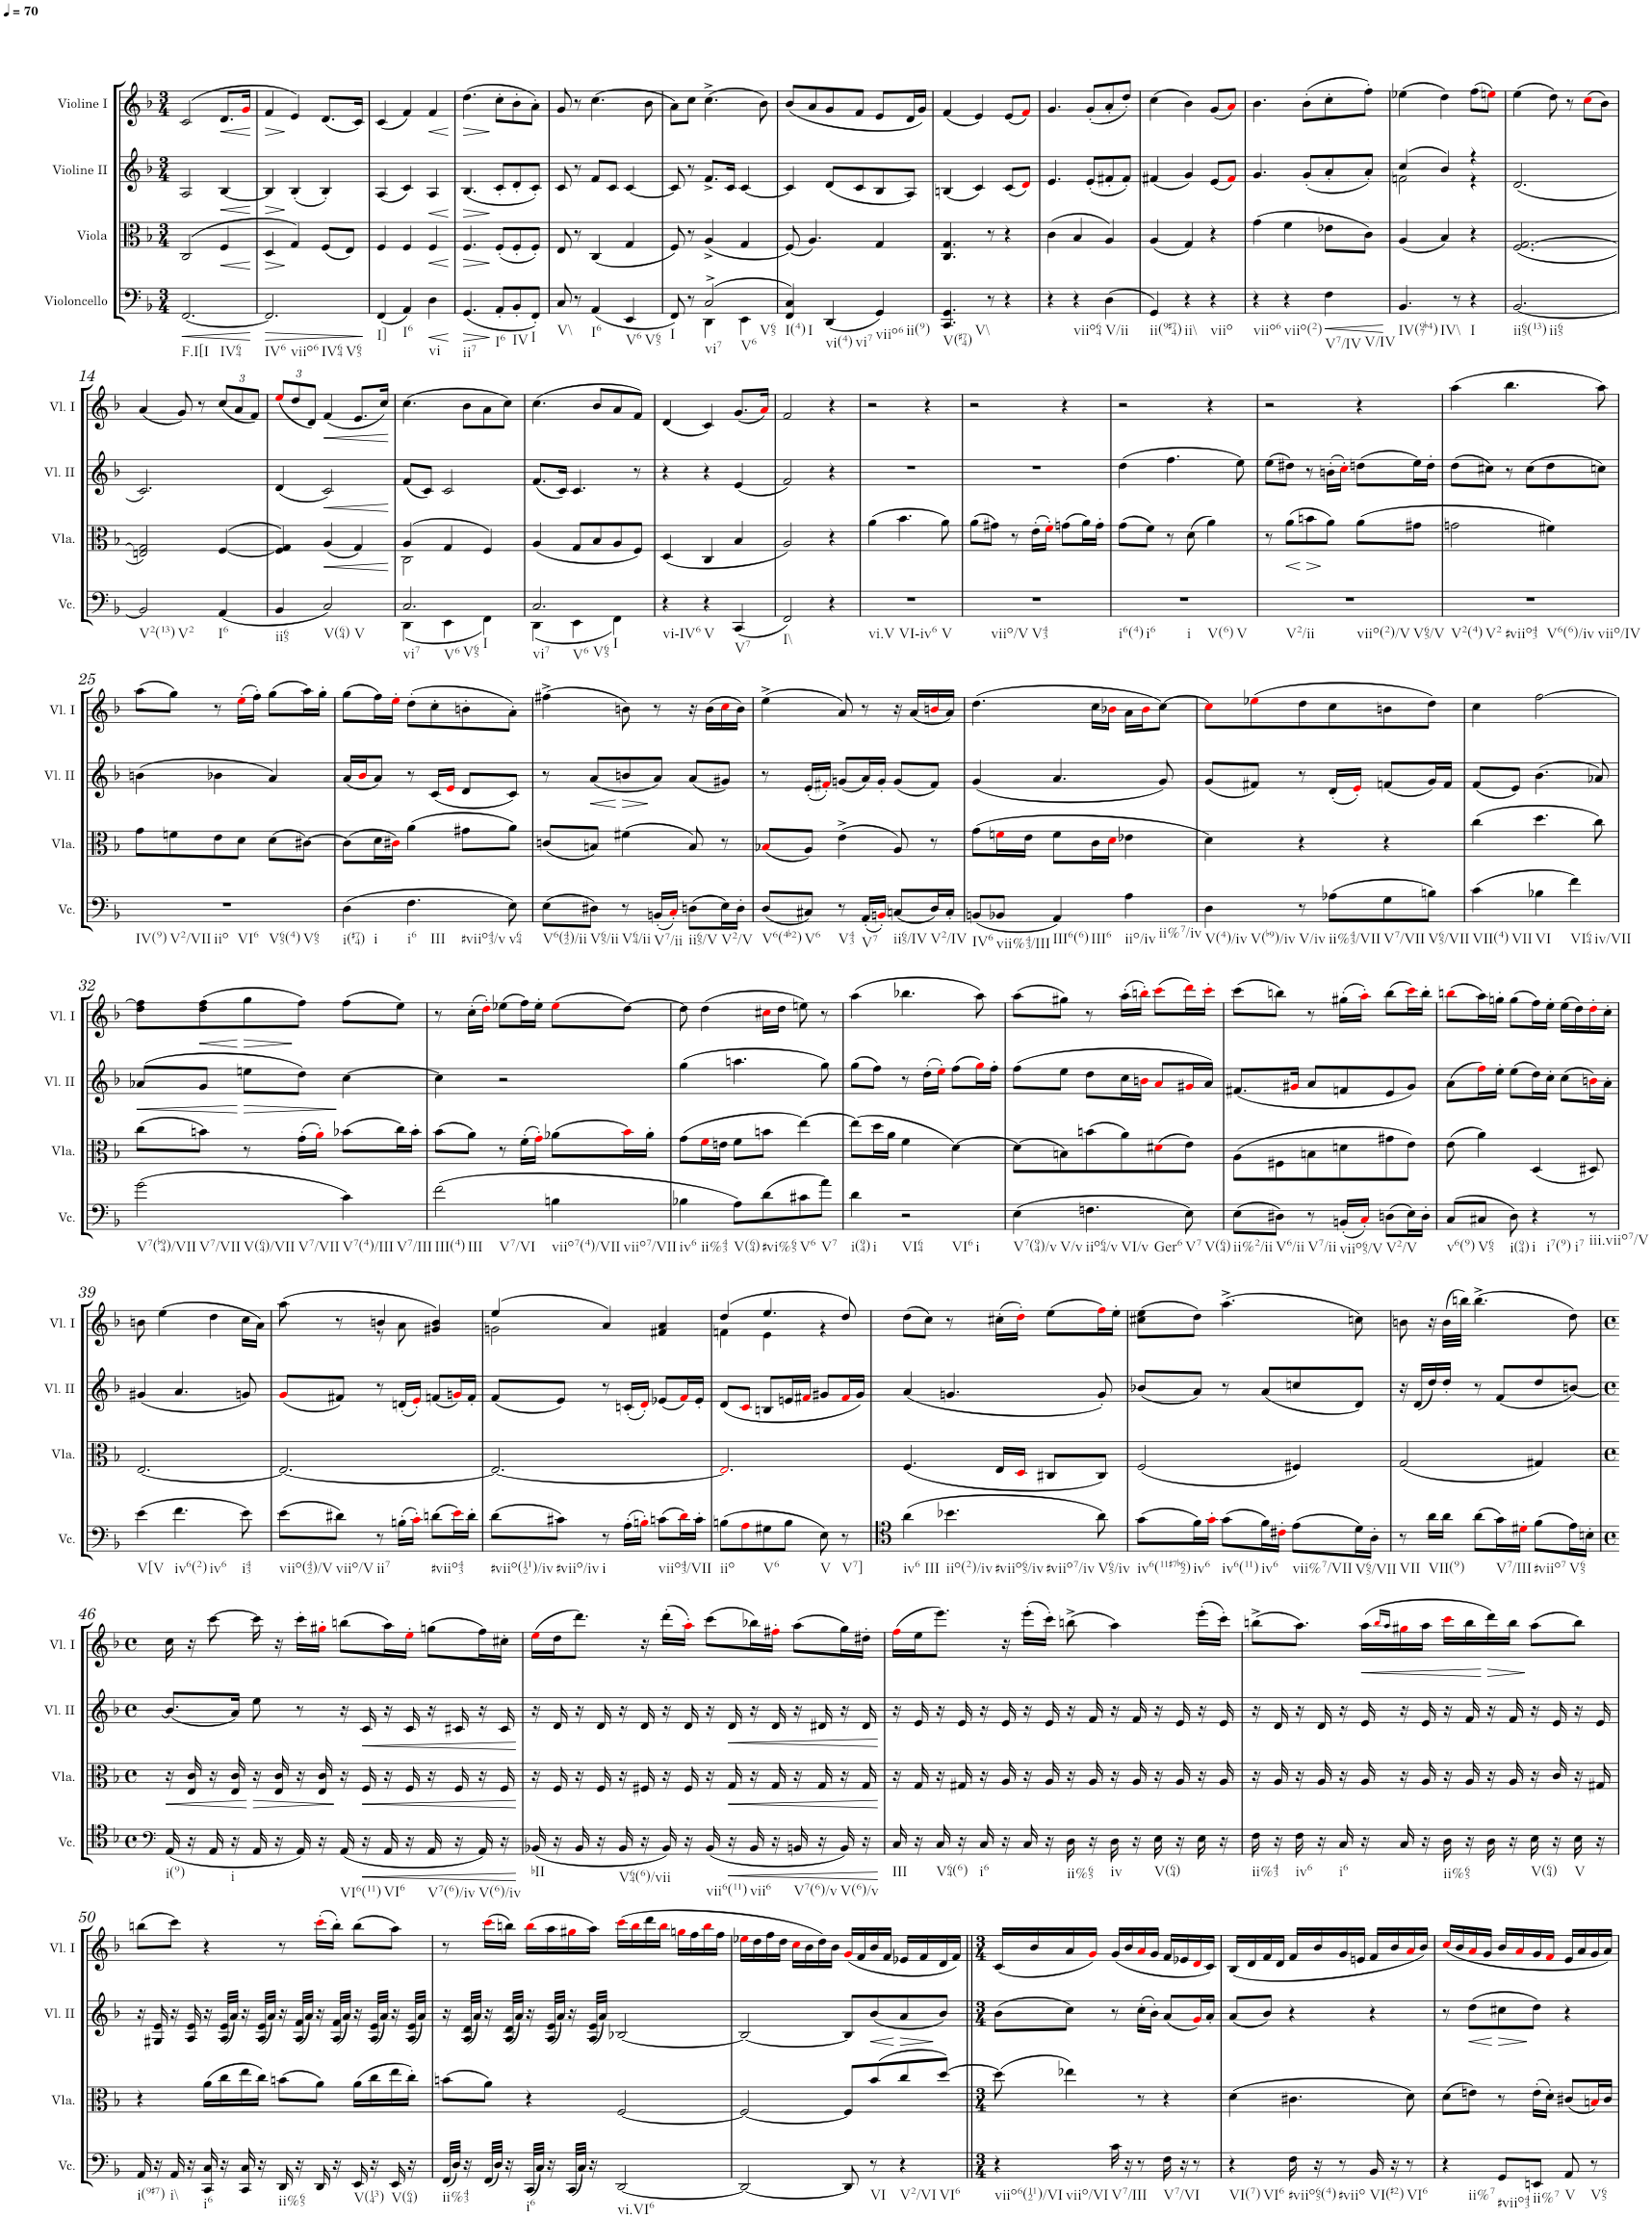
**kern	**dynam	**kern	**dynam	**kern	**dynam	**kern	**dynam
*part4	*part4	*part3	*part3	*part2	*part2	*part1	*part1
*staff4	*staff4	*staff3	*staff3	*staff2	*staff2	*staff1	*staff1
*I"Violoncello	*	*I"Viola	*	*I"Violine II	*	*I"Violine I	*
*I'Vc.	*	*I'Vla.	*	*I'Vl. II	*	*I'Vl. I	*
*clefF4	*	*clefC3	*	*clefG2	*	*clefG2	*
*k[b-]	*	*k[b-]	*	*k[b-]	*	*k[b-]	*
*F:	*	*F:	*	*F:	*	*F:	*
*M3/4	*	*M3/4	*	*M3/4	*	*M3/4	*
*MM70	*	*MM70	*	*MM70	*	*MM70	*
=1	=1	=1	=1	=1	=1	=1	=1
!LO:TX:b:t=F.I[I	!	!	!	!	!	!	!
!LO:TX:b:t=IV64	!	!	!	!	!	!	!
!	!LO:HP:b	!	!	!	!	!	!
[2.FF/	<	(>2C/	.	2A/	.	(>2c/	.
!	!	!	!LO:HP:b	!	!LO:HP:b	!	!LO:HP:b
.	.	4F/	<	[4B-/	<	8.d/L	<
.	.	.	.	.	.	16gi/Jk	.
.	[	.	[	.	[	.	[
=2	=2	=2	=2	=2	=2	=2	=2
!LO:TX:b:t=IV6	!	!	!	!	!	!	!
!LO:TX:b:t=viio6	!	!	!	!	!	!	!
!LO:TX:b:t=IV64	!	!	!	!	!	!	!
!LO:TX:b:t=V65	!	!	!	!	!	!	!
!	!LO:HP:b	!	!LO:HP:b	!	!LO:HP:b	!	!LO:HP:b
2.FF/]	>	4D/	>	4B-/]	>	4f/	>
.	.	4G/)	]	(<4B-'/	]	4e/)	]
.	.	(<8F/L	.	4B-'/)	.	(<8.d/L	.
.	.	8E/J)	.	.	.	.	.
.	.	.	.	.	.	16c/Jk)	.
.	]	.	.	.	.	.	.
=3	=3	=3	=3	=3	=3	=3	=3
!LO:TX:b:t=I]	!	!	!	!	!	!	!
(<4FF/	.	4F/	.	(<4A/	.	(<4c/	.
!LO:TX:b:t=I6	!	!	!	!	!	!	!
4AA/)	.	4F/	.	4c/)	.	4f/)	.
!LO:TX:b:t=vi	!	!	!	!	!	!	!
!	!LO:HP:b	!	!LO:HP:b	!	!LO:HP:b	!	!LO:HP:b
4D\	<	4F/	<	4A/	<	4f/	<
.	[	.	[	.	[	.	[
=4	=4	=4	=4	=4	=4	=4	=4
!LO:TX:b:t=ii7	!	!	!	!	!	!	!
!	!LO:HP:b	!	!LO:HP:b	!	!LO:HP:b	!	!LO:HP:b
(<4.GG/	>	4.F/	>	(<4.B-/	>	(>4.dd\	>
!LO:TX:b:t=I6	!	!	!	!	!	!	!
8AA'/L	]	(<8F'/L	]	8c'/L	]	8cc'\L	]
!LO:TX:b:t=IV	!	!	!	!	!	!	!
8BB-'/	.	8F'/	.	8d'/	.	8b-'\	.
!LO:TX:b:t=I	!	!	!	!	!	!	!
8FF'/J)	.	8F'/J)	.	8c'/J)	.	8a'\J)	.
=5	=5	=5	=5	=5	=5	=5	=5
!LO:TX:b:t=V\\	!	!	!	!	!	!	!
8C/	.	8E/	.	8c/	.	8g/	.
8r	.	8r	.	8r	.	8r	.
!LO:TX:b:t=I6	!	!	!	!	!	!	!
(<4AA/	.	(<4C/	.	8f/L	.	(>4.cc\	.
.	.	.	.	8c/J	.	.	.
!LO:TX:b:t=V6	!	!	!	!	!	!	!
!LO:TX:b:t=V65	!	!	!	!	!	!	!
4EE/	.	4G/	.	[4c/	.	.	.
.	.	.	.	.	.	8b-\	.
=6	=6	=6	=6	=6	=6	=6	=6
*^	*	*	*	*	*	*	*
!LO:TX:b:t=I	!	!	!	!	!	!	!	!
8FF/)	4ryy	.	8F/)	.	8c/]	.	8a\L)	.
8r	.	.	8r	.	8r	.	8cc\J	.
!LO:TX:b:t=vi7	!	!	!	!	!	!	!	!
!LO:TX:b:t=V6	!	!	!	!	!	!	!	!
!LO:TX:b:t=V65	!	!	!	!	!	!	!	!
(>2C^/	4DD\	.	(<4A^/	.	8.f^/L	.	(>4.cc^\	.
.	.	.	.	.	16c/Jk	.	.	.
.	4EE\	.	4G/	.	[4c/	.	.	.
.	.	.	.	.	.	.	8b-\)	.
*v	*v	*	*	*	*	*	*	*
=7	=7	=7	=7	=7	=7	=7	=7
!LO:TX:b:t=I(4)	!	!	!	!	!	!	!
!LO:TX:b:t=I	!	!	!	!	!	!	!
4FF/ 4C/)	.	(<8F/)	.	4c/]	.	(<8b-/L	.
.	.	4.A/)	.	.	.	8a/	.
!LO:TX:b:t=vi(4)	!	!	!	!	!	!	!
!LO:TX:b:t=vi7	!	!	!	!	!	!	!
(<4DD/	.	.	.	(<8d/L	.	8g/	.
.	.	.	.	8c/	.	8f/J	.
!LO:TX:b:t=viio6	!	!	!	!	!	!	!
!LO:TX:b:t=ii(9)	!	!	!	!	!	!	!
4GG/)	.	4G/	.	8B-/	.	8e/L	.
.	.	.	.	8A/J)	.	16d/L	.
.	.	.	.	.	.	16g/JJ)	.
=8	=8	=8	=8	=8	=8	=8	=8
!LO:TX:b:t=V(#74)	!	!	!	!	!	!	!
!LO:TX:b:t=V\\	!	!	!	!	!	!	!
4.CC/ 4.GG/	.	4.C/ 4.G/	.	(<4Bn/	.	(<4f/	.
.	.	.	.	4c/)	.	4e/)	.
8r	.	8r	.	.	.	.	.
4r	.	4r	.	(<8c/L	.	(<8e/L	.
.	.	.	.	8di/J)	.	8fi/J)	.
=9	=9	=9	=9	=9	=9	=9	=9
4r	.	(>4c\	.	4.e/	.	4.g/	.
!LO:TX:b:t=viio64	!	!	!	!	!	!	!
4r	.	4B-/	.	.	.	.	.
.	.	.	.	(<8e'/L	.	(<8g'/L	.
!LO:TX:b:t=V/ii	!	!	!	!	!	!	!
(>4D\	.	4A/)	.	8f#X'/	.	8a'/	.
.	.	.	.	8f#'/J)	.	8dd'/J)	.
=10	=10	=10	=10	=10	=10	=10	=10
!LO:TX:b:t=ii(9#74)	!	!	!	!	!	!	!
4GG/)	.	(<4A/	.	(<4f#X/	.	(>4cc\	.
!LO:TX:b:t=ii\\	!	!	!	!	!	!	!
4r	.	4G/)	.	4g/)	.	4b-\)	.
!LO:TX:b:t=viio	!	!	!	!	!	!	!
4r	.	4r	.	(<8e/L	.	(<8g/L	.
.	.	.	.	8f#i/J)	.	8ai/J)	.
=11	=11	=11	=11	=11	=11	=11	=11
!LO:TX:b:t=viio6	!	!	!	!	!	!	!
4r	.	(>4g\	.	4.g/	.	4.b-\	.
!LO:TX:b:t=viio(2)	!	!	!	!	!	!	!
4r	.	4f\	.	.	.	.	.
.	.	.	.	(<8g'/L	.	(>8b-'\L	.
!LO:TX:b:t=V7/IV	!	!	!	!	!	!	!
!LO:TX:b:t=V/IV	!	!	!	!	!	!	!
!	!LO:HP:b	!	!	!	!	!	!
4F\	<	8e-X\L	.	8a'/	.	8cc'\	.
.	.	8c\J)	.	8a'/J)	.	8ff'\J)	.
.	[	.	.	.	.	.	.
=12	=12	=12	=12	=12	=12	=12	=12
*	*	*	*	*^	*	*	*
!LO:TX:b:t=IV(97b4)	!	!	!	!	!	!	!	!
!LO:TX:b:t=IV\\	!	!	!	!	!	!	!	!
4.BB-/	.	(<4A/	.	(>4cc/	2fn\	.	(>4ee-X\	.
.	.	4B-/)	.	4b-/)	.	.	4dd\)	.
8r	.	.	.	.	.	.	.	.
!LO:TX:b:t=I	!	!	!	!	!	!	!	!
4r	.	4r	.	4r	4r	.	(>8ff\L	.
.	.	.	.	.	.	.	8eeni\J)	.
*	*	*	*	*v	*v	*	*	*
=13	=13	=13	=13	=13	=13	=13	=13
!LO:TX:b:t=ii65(13)	!	!	!	!	!	!	!
!LO:TX:b:t=ii65	!	!	!	!	!	!	!
[2.BB-/	.	(<2.F/ [2.G/	.	(<2.d/	.	(>4ee\	.
.	.	.	.	.	.	8dd\)	.
.	.	.	.	.	.	8r	.
.	.	.	.	.	.	(>8cci\L	.
.	.	.	.	.	.	8b-\J)	.
!!LO:LB:g=z
=14	=14	=14	=14	=14	=14	=14	=14
!LO:TX:b:t=V2(13)	!	!	!	!	!	!	!
!LO:TX:b:t=V2	!	!	!	!	!	!	!
2BB-/]	.	2En/ 2G/])	.	2.c/)	.	(<4a/	.
.	.	.	.	.	.	8g/)	.
.	.	.	.	.	.	8r	.
*	*	*	*	*	*	*Xbrackettup	*
!LO:TX:b:t=I6	!	!	!	!	!	!	!
(<4AA/	.	(>[4F/	.	.	.	(<12cc/L	.
.	.	.	.	.	.	12a/	.
.	.	.	.	.	.	12f/J)	.
=15	=15	=15	=15	=15	=15	=15	=15
!LO:TX:b:t=ii65	!	!	!	!	!	!	!
4BB-/	.	4F/] 4G/)	.	(<4d/	.	(<12eei/L	.
.	.	.	.	.	.	12dd/	.
.	.	.	.	.	.	12d/J)	.
!LO:TX:b:t=V(64)	!	!	!	!	!	!	!
!LO:TX:b:t=V	!	!	!	!	!	!	!
!	!	!	!LO:HP:b	!	!LO:HP:b	!	!LO:HP:b
2C/)	.	(<4A/	<	2c/)	<	(<4f/	<
.	.	4G/)	.	.	.	8.e/L	.
.	.	.	.	.	.	16cc/Jk)	.
.	.	.	[	.	[	.	[
=16	=16	=16	=16	=16	=16	=16	=16
*^	*	*^	*	*	*	*	*
!LO:TX:b:t=vi7	!	!	!	!	!	!	!	!	!
!LO:TX:b:t=V6	!	!	!	!	!	!	!	!	!
!LO:TX:b:t=V65	!	!	!	!	!	!	!	!	!
!LO:TX:b:t=I	!	!	!	!	!	!	!	!	!
2.C/	(<4DD\	.	(>4A/	2C\	.	(<8f/L	.	(>4.cc\	.
.	.	.	.	.	.	8c/J)	.	.	.
.	4EE\	.	4G/	.	.	2c/	.	.	.
.	.	.	.	.	.	.	.	8b-\L	.
.	4FF\)	.	4F/)	4ryy	.	.	.	8a\	.
.	.	.	.	.	.	.	.	8cc\J)	.
*	*	*	*v	*v	*	*	*	*	*
=17	=17	=17	=17	=17	=17	=17	=17	=17
!LO:TX:b:t=vi7	!	!	!	!	!	!	!	!
!LO:TX:b:t=V6	!	!	!	!	!	!	!	!
!LO:TX:b:t=V65	!	!	!	!	!	!	!	!
!LO:TX:b:t=I	!	!	!	!	!	!	!	!
2.C/	(<4DD\	.	(<4A/	.	(<8.f/L	.	(>4.cc\	.
.	.	.	.	.	16c/Jk)	.	.	.
.	4EE\	.	8G/L	.	4.c/	.	.	.
.	.	.	8B-/	.	.	.	8b-/L	.
.	4FF\)	.	8A/	.	.	.	8a/	.
.	.	.	8F/J)	.	8r	.	8f/J)	.
*v	*v	*	*	*	*	*	*	*
=18	=18	=18	=18	=18	=18	=18	=18
!LO:TX:b:t=vi-IV6	!	!	!	!	!	!	!
4r	.	(<4D/	.	4r	.	(<4d/	.
!LO:TX:b:t=V	!	!	!	!	!	!	!
4r	.	4C/	.	4r	.	4c/)	.
!LO:TX:b:t=V7	!	!	!	!	!	!	!
(<4CC/	.	4B-/	.	(<4e/	.	(<8.g/L	.
.	.	.	.	.	.	16ai/Jk)	.
=19	=19	=19	=19	=19	=19	=19	=19
!LO:TX:b:t=I\\	!	!	!	!	!	!	!
2FF/)	.	2A/)	.	2f/)	.	2f/	.
4r	.	4r	.	4r	.	4r	.
=20	=20	=20	=20	=20	=20	=20	=20
!LO:TX:b:t=vi.V	!	!	!	!	!	!	!
!LO:TX:b:t=VI-iv6	!	!	!	!	!	!	!
!LO:TX:b:t=V	!	!	!	!	!	!	!
2.r	.	(>4a\	.	2.r	.	2r	.
.	.	4.b-\	.	.	.	.	.
.	.	.	.	.	.	4r	.
.	.	8a\)	.	.	.	.	.
=21	=21	=21	=21	=21	=21	=21	=21
!LO:TX:b:t=viio/V	!	!	!	!	!	!	!
!LO:TX:b:t=V43	!	!	!	!	!	!	!
2.r	.	(>8a\L	.	2.r	.	2r	.
.	.	8g#X\J)	.	.	.	.	.
.	.	8r	.	.	.	.	.
.	.	(>16e'\LL	.	.	.	.	.
.	.	16f'i\JJ)	.	.	.	.	.
.	.	(>8gn\L	.	.	.	4r	.
.	.	16a\L)	.	.	.	.	.
.	.	16g'\JJ	.	.	.	.	.
=22	=22	=22	=22	=22	=22	=22	=22
!LO:TX:b:t=i6(4)	!	!	!	!	!	!	!
!LO:TX:b:t=i6	!	!	!	!	!	!	!
!LO:TX:b:t=i	!	!	!	!	!	!	!
!LO:TX:b:t=V(6)	!	!	!	!	!	!	!
!LO:TX:b:t=V	!	!	!	!	!	!	!
2.r	.	(>8g\L	.	(>4dd\	.	2r	.
.	.	8f\J)	.	.	.	.	.
.	.	8r	.	4.ff\	.	.	.
.	.	(>8d\	.	.	.	.	.
.	.	4a\)	.	.	.	4r	.
.	.	.	.	8ee\)	.	.	.
=23	=23	=23	=23	=23	=23	=23	=23
!LO:TX:b:t=V2/ii	!	!	!	!	!	!	!
!LO:TX:b:t=viio(2)/V	!	!	!	!	!	!	!
!LO:TX:b:t=V65/V	!	!	!	!	!	!	!
2.r	.	8r	.	(>8ee\L	.	2r	.
!	!	!	!LO:HP:b	!	!	!	!
.	.	(>8a\L	<	8dd#X\J)	.	.	.
!	!	!	!LO:HP:n=1:b	!	!	!	!
.	.	8bn\	[ >	8r	.	.	.
.	.	8a\J)	]	(>16bn'\LL	.	.	.
.	.	.	.	16cc'i\JJ)	.	.	.
.	.	(>8a\L	.	(>8ddn\L	.	4r	.
.	.	8g#X\J	.	16ee\L)	.	.	.
.	.	.	.	16dd'\JJ	.	.	.
=24	=24	=24	=24	=24	=24	=24	=24
!LO:TX:b:t=V2(4)	!	!	!	!	!	!	!
!LO:TX:b:t=V2	!	!	!	!	!	!	!
!LO:TX:b:t=#viio43	!	!	!	!	!	!	!
!LO:TX:b:t=V6(6)/iv	!	!	!	!	!	!	!
!LO:TX:b:t=viio/IV	!	!	!	!	!	!	!
2.r	.	2gn\	.	(>8dd\L	.	(>4aa\	.
.	.	.	.	8cc#X\J)	.	.	.
.	.	.	.	8r	.	4.bb-\	.
.	.	.	.	(>8cc#\L	.	.	.
.	.	4f#X\)	.	8dd\	.	.	.
.	.	.	.	8ccn\J)	.	8aa\)	.
!!LO:LB:g=z
=25	=25	=25	=25	=25	=25	=25	=25
!LO:TX:b:t=IV(9)	!	!	!	!	!	!	!
!LO:TX:b:t=V2/VII	!	!	!	!	!	!	!
!LO:TX:b:t=iio	!	!	!	!	!	!	!
!LO:TX:b:t=VI6	!	!	!	!	!	!	!
!LO:TX:b:t=V65(4)	!	!	!	!	!	!	!
!LO:TX:b:t=V65	!	!	!	!	!	!	!
2.r	.	8g\L	.	(>4bn\	.	(>8aa\L	.
.	.	8fn\	.	.	.	8gg\J)	.
.	.	8e\	.	4b-X\	.	8r	.
.	.	8d\J	.	.	.	(>16ee'i\LL	.
.	.	.	.	.	.	16ff'\JJ)	.
.	.	(>8d\L	.	4a/)	.	(>8gg\L	.
.	.	[8c#X\J)	.	.	.	16aa\L)	.
.	.	.	.	.	.	16gg'\JJ	.
=26	=26	=26	=26	=26	=26	=26	=26
!LO:TX:b:t=i(#74)	!	!	!	!	!	!	!
!LO:TX:b:t=i	!	!	!	!	!	!	!
(>4D\	.	(>8c#\L]	.	(<16a/LL	.	(>8gg\L	.
.	.	.	.	16b-i/J	.	.	.
.	.	16d\L	.	8a/J)	.	16ff\L)	.
.	.	16c#Xi\JJ)	.	.	.	16ee'i\JJ	.
!LO:TX:b:t=i6	!	!	!	!	!	!	!
!LO:TX:b:t=III	!	!	!	!	!	!	!
!LO:TX:b:t=#viio43/v	!	!	!	!	!	!	!
4.F\	.	(>4a\	.	8r	.	(>8dd'\L	.
.	.	.	.	(<16c/LL	.	8cc'\	.
.	.	.	.	16ei/JJ	.	.	.
.	.	8g#X\L	.	8d/L	.	8bn'\	.
!LO:TX:b:t=v64	!	!	!	!	!	!	!
8E\)	.	8a\J)	.	8c/J)	.	8a'\J)	.
=27	=27	=27	=27	=27	=27	=27	=27
!LO:TX:b:t=V6(42)/ii	!	!	!	!	!	!	!
(>8E\L	.	(<8cn/L	.	8r	.	(>4ff#X^\	.
!LO:TX:b:t=V65/ii	!	!	!	!	!	!	!
!	!	!	!	!	!LO:HP:b	!	!
8D#X\J)	.	8Bn/J)	.	(<8a/L	<	.	.
!LO:TX:b:t=V64/ii	!	!	!	!	!	!	!
!	!	!	!	!	!LO:HP:n=1:b	!	!
8r	.	(>4f#X\	.	8bn/	[ >	8bn\)	.
!LO:TX:b:t=V7/ii	!	!	!	!	!	!	!
(<16BBn'/LL	.	.	.	8a/J)	]	8r	.
16C'i/JJ)	.	.	.	.	.	.	.
!LO:TX:b:t=ii65/V	!	!	!	!	!	!	!
(>8Dn\L	.	8B/)	.	(<8a/L	.	16r	.
.	.	.	.	.	.	(>16b\LL	.
!LO:TX:b:t=V2/V	!	!	!	!	!	!	!
16E\L)	.	8r	.	8g#X/J)	.	16cci\	.
16D'\JJ	.	.	.	.	.	16b\JJ)	.
=28	=28	=28	=28	=28	=28	=28	=28
!LO:TX:b:t=V6(4b2)	!	!	!	!	!	!	!
(<8D/L	.	(<8B-Xi/L	.	8r	.	(>4ee^\	.
!LO:TX:b:t=V6	!	!	!	!	!	!	!
8C#X/J)	.	8A/J)	.	(<16e'/LL	.	.	.
.	.	.	.	16f#X'i/JJ)	.	.	.
!LO:TX:b:t=V43	!	!	!	!	!	!	!
8r	.	(>4e^\	.	(<8gn/L	.	8a/)	.
!LO:TX:b:t=V7	!	!	!	!	!	!	!
(<16AA'/LL	.	.	.	16a/L)	.	8r	.
16BBn'i/JJ)	.	.	.	16g'/JJ	.	.	.
!LO:TX:b:t=ii65/IV	!	!	!	!	!	!	!
(<8Cn/L	.	8A/)	.	(<8g/L	.	16r	.
.	.	.	.	.	.	(<16a/LL	.
!LO:TX:b:t=V2/IV	!	!	!	!	!	!	!
16D/L)	.	8r	.	8f#/J)	.	16bni/	.
16C'/JJ	.	.	.	.	.	16a/JJ)	.
=29	=29	=29	=29	=29	=29	=29	=29
!LO:TX:b:t=IV6	!	!	!	!	!	!	!
(<8BBn/L	.	(>8g\L	.	(<4g/	.	(>4.dd\	.
!LO:TX:b:t=vii%43/III	!	!	!	!	!	!	!
8BB-X/J	.	16fni\L	.	.	.	.	.
.	.	16e\JJ	.	.	.	.	.
!LO:TX:b:t=III6(6)	!	!	!	!	!	!	!
!LO:TX:b:t=III6	!	!	!	!	!	!	!
4AA/)	.	8f\L	.	4.a/	.	.	.
.	.	16c\L	.	.	.	16cc\LL	.
.	.	16di\JJ	.	.	.	16b-Xi\JJ	.
!LO:TX:b:t=iio/iv	!	!	!	!	!	!	!
!LO:TX:b:t=ii%7/iv	!	!	!	!	!	!	!
4A\	.	4e-X\	.	.	.	16a\LL	.
.	.	.	.	.	.	16b-i\J	.
.	.	.	.	8g/)	.	[8cc\J)	.
=30	=30	=30	=30	=30	=30	=30	=30
!LO:TX:b:t=V(4)/iv	!	!	!	!	!	!	!
!LO:TX:b:t=V(b9)/iv	!	!	!	!	!	!	!
4D\	.	4d\)	.	(<8g/L	.	8cci\L]	.
.	.	.	.	8f#X/J)	.	(>8ee-Xi\	.
!LO:TX:b:t=V/iv	!	!	!	!	!	!	!
8r	.	4r	.	8r	.	8dd\	.
!LO:TX:b:t=ii%43/VII	!	!	!	!	!	!	!
(>8A-X\L	.	.	.	(<16d'/LL	.	8cc\	.
.	.	.	.	16e'i/JJ)	.	.	.
!LO:TX:b:t=V7/VII	!	!	!	!	!	!	!
8G\	.	4r	.	(<8fn/L	.	8bn\	.
!LO:TX:b:t=V65/VII	!	!	!	!	!	!	!
8Bn\J)	.	.	.	16g/L)	.	8dd\J)	.
.	.	.	.	16f/JJ	.	.	.
=31	=31	=31	=31	=31	=31	=31	=31
!LO:TX:b:t=VII(4)	!	!	!	!	!	!	!
!LO:TX:b:t=VII	!	!	!	!	!	!	!
(>4c\	.	(>4cc\	.	(<8f/L	.	4cc\	.
.	.	.	.	8e/J)	.	.	.
!LO:TX:b:t=VI	!	!	!	!	!	!	!
4B-X\	.	4.dd\	.	(>4.b-\	.	[2ff\	.
!LO:TX:b:t=VI64	!	!	!	!	!	!	!
!LO:TX:b:t=iv/VII	!	!	!	!	!	!	!
4f\)	.	.	.	.	.	.	.
.	.	8cc\)	.	8a-X/)	.	.	.
!!LO:LB:g=z
=32	=32	=32	=32	=32	=32	=32	=32
!LO:TX:b:t=V7(b94)/VII	!	!	!	!	!	!	!
!LO:TX:b:t=V7/VII	!	!	!	!	!	!	!
!LO:TX:b:t=V(64)/VII	!	!	!	!	!	!	!
!LO:TX:b:t=V7/VII	!	!	!	!	!	!	!
!	!	!	!	!	!LO:HP:b	!	!
(>2g\	.	(>8cc\L	.	(>8a-X/L	<	8dd\ 8ff\]L	.
!	!	!	!	!	!	!	!LO:HP:b
.	.	8bn\J)	.	8g/J	.	(>8dd\ 8ff\	<
!	!	!	!	!	!LO:HP:n=1:b	!	!LO:HP:n=1:b
.	.	8r	.	8een\L	[ >	8gg\	[ >
.	.	(>16g'\LL	.	8dd\J)	.	8ff\J)	]
.	.	16a'i\JJ)	.	.	.	.	.
!LO:TX:b:t=V7(4)/III	!	!	!	!	!	!	!
!LO:TX:b:t=V7/III	!	!	!	!	!	!	!
4c\)	.	(>8b-X\L	.	[4cc\	]	(>8ff\L	.
.	.	16cc\L)	.	.	.	8ee\J)	.
.	.	16b-'\JJ	.	.	.	.	.
=33	=33	=33	=33	=33	=33	=33	=33
!LO:TX:b:t=III(4)	!	!	!	!	!	!	!
!LO:TX:b:t=III	!	!	!	!	!	!	!
!LO:TX:b:t=V7/VI	!	!	!	!	!	!	!
(>2f\	.	(>8b-\L	.	4cc\]	.	8r	.
.	.	8a\J)	.	.	.	(>16cc'\LL	.
.	.	.	.	.	.	16dd'i\JJ)	.
.	.	8r	.	2r	.	(>8ee-X\L	.
.	.	(>16f'\LL	.	.	.	16ff\L)	.
.	.	16g'i\JJ)	.	.	.	16ee-'\JJ	.
!LO:TX:b:t=viio7(4)/VII	!	!	!	!	!	!	!
!LO:TX:b:t=viio7/VII	!	!	!	!	!	!	!
4Bn\	.	(>8a-X\L	.	.	.	(>8ee-i\L	.
.	.	16b-i\L)	.	.	.	[8dd\J)	.
.	.	16a-'\JJ	.	.	.	.	.
=34	=34	=34	=34	=34	=34	=34	=34
!LO:TX:b:t=iv6	!	!	!	!	!	!	!
!LO:TX:b:t=ii%43	!	!	!	!	!	!	!
4B-X\	.	(>8g\L	.	(>4gg\	.	8dd\]	.
.	.	16fi\L	.	.	.	(>4dd\	.
.	.	16en\JJ	.	.	.	.	.
!LO:TX:b:t=V(64)	!	!	!	!	!	!	!
8A\L)	.	8f\L	.	4.aan\	.	.	.
!LO:TX:b:t=#vi%65	!	!	!	!	!	!	!
(>8d\	.	8bn\J	.	.	.	16cc#Xi\LL	.
.	.	.	.	.	.	16dd\JJ	.
!LO:TX:b:t=V6	!	!	!	!	!	!	!
8c#X\	.	[4ee\)	.	.	.	8een\)	.
!LO:TX:b:t=V7	!	!	!	!	!	!	!
8a\J)	.	.	.	8gg\)	.	8r	.
=35	=35	=35	=35	=35	=35	=35	=35
!LO:TX:b:t=i(94)	!	!	!	!	!	!	!
!LO:TX:b:t=i	!	!	!	!	!	!	!
4d\	.	(>8ee\L]	.	(>8gg\L	.	(>4aa\	.
.	.	16dd\L	.	8ff\J)	.	.	.
.	.	16a\JJ	.	.	.	.	.
!LO:TX:b:t=VI64	!	!	!	!	!	!	!
!LO:TX:b:t=VI6	!	!	!	!	!	!	!
!LO:TX:b:t=i	!	!	!	!	!	!	!
2r	.	4f\	.	8r	.	4.bb-X\	.
.	.	.	.	(>16dd'\LL	.	.	.
.	.	.	.	16ee'i\JJ)	.	.	.
.	.	[4d\)	.	(>8ff\L	.	.	.
.	.	.	.	16ggi\L)	.	8aa\)	.
.	.	.	.	16ff'\JJ	.	.	.
=36	=36	=36	=36	=36	=36	=36	=36
!LO:TX:b:t=V7(94)/v	!	!	!	!	!	!	!
!LO:TX:b:t=V/v	!	!	!	!	!	!	!
(>4E\	.	(>8d\L]	.	(>8ff\L	.	(>8aa\L	.
.	.	8Bn\)	.	8ee\J	.	8gg#X\J)	.
!LO:TX:b:t=iio64/v	!	!	!	!	!	!	!
!LO:TX:b:t=VI/v	!	!	!	!	!	!	!
!LO:TX:b:t=Ger6	!	!	!	!	!	!	!
4.Fn\	.	(>8bn\	.	8dd\L	.	8r	.
.	.	8a\)	.	16cc\L	.	(>16aa'\LL	.
.	.	.	.	16bni\JJ	.	16bbn'i\JJ)	.
.	.	(>8d#Xi\	.	8ai/L	.	(>8ccci\L	.
!LO:TX:b:t=V7	!	!	!	!	!	!	!
!LO:TX:b:t=V(64)	!	!	!	!	!	!	!
8E\)	.	8e\J)	.	16g#Xi/L	.	16dddi\L)	.
.	.	.	.	16a/JJ)	.	16ccc'i\JJ	.
=37	=37	=37	=37	=37	=37	=37	=37
!LO:TX:b:t=ii%2/ii	!	!	!	!	!	!	!
(>8E\L	.	(>8A\L	.	(<8.f#X/L	.	(>8ccc\L	.
!LO:TX:b:t=V6/ii	!	!	!	!	!	!	!
8D#X\J)	.	8F#X\	.	.	.	8bbn\J)	.
.	.	.	.	16g#Xi/Jk	.	.	.
!LO:TX:b:t=V7/ii	!	!	!	!	!	!	!
8r	.	8Bn\	.	8a/L	.	8r	.
!LO:TX:b:t=viio65/V	!	!	!	!	!	!	!
(<16BBn'/LL	.	8dn\	.	8fn/	.	(>16gg#X'\LL	.
16C'i/JJ)	.	.	.	.	.	16aa'i\JJ)	.
!LO:TX:b:t=V2/V	!	!	!	!	!	!	!
(>8Dn\L	.	8g#X\	.	8e/	.	(>8bb\L	.
16E\L)	.	8e\J)	.	8g#/J)	.	16ccci\L)	.
16D'\JJ	.	.	.	.	.	16bb'\JJ	.
=38	=38	=38	=38	=38	=38	=38	=38
!LO:TX:b:t=v6(9)	!	!	!	!	!	!	!
(>8C/L	.	(>8e\	.	(>8a\L	.	(>8bbni\L	.
!LO:TX:b:t=V65	!	!	!	!	!	!	!
8C#X/J	.	4a\)	.	16ffi\L)	.	16aa\L)	.
.	.	.	.	16ee'\JJ	.	16ggn'\JJ	.
!LO:TX:b:t=i(94)	!	!	!	!	!	!	!
8D\)	.	.	.	(>8ee\L	.	(>8gg\L	.
!LO:TX:b:t=i	!	!	!	!	!	!	!
!LO:TX:b:t=i7(9)	!	!	!	!	!	!	!
!LO:TX:b:t=i7	!	!	!	!	!	!	!
4r	.	(<4D/	.	16dd\L)	.	16ff\L)	.
.	.	.	.	16cc'\JJ	.	16ee'\JJ	.
.	.	.	.	(>8cc\L	.	(>16ee\LL	.
.	.	.	.	.	.	16dd\)	.
!LO:TX:b:t=iii.viio7/V	!	!	!	!	!	!	!
8r	.	8D#X/)	.	16bni\L)	.	16dd'i\	.
.	.	.	.	16a'\JJ	.	16cc'\JJ	.
!!LO:LB:g=z
=39	=39	=39	=39	=39	=39	=39	=39
!LO:TX:b:t=V[V	!	!	!	!	!	!	!
(>4e\	.	[2.E/	.	(<4g#X/	.	8bn\	.
.	.	.	.	.	.	(>4ee\	.
!LO:TX:b:t=iv6(2)	!	!	!	!	!	!	!
!LO:TX:b:t=iv6	!	!	!	!	!	!	!
4.f\	.	.	.	4.a/	.	.	.
.	.	.	.	.	.	4dd\	.
!LO:TX:b:t=i43	!	!	!	!	!	!	!
8e\)	.	.	.	8gn/)	.	16cc\LL	.
.	.	.	.	.	.	16a\JJ)	.
=40	=40	=40	=40	=40	=40	=40	=40
*	*	*	*	*	*	*^	*
!LO:TX:b:t=viio(42)/V	!	!	!	!	!	!	!	!
(>8e\L	.	2.E/_	.	(<8gi/L	.	(>8aa\	4ryy	.
!LO:TX:b:t=viio/V	!	!	!	!	!	!	!	!
8d#X\J)	.	.	.	8f#X/J)	.	8r	.	.
!LO:TX:b:t=ii7	!	!	!	!	!	!	!	!
8r	.	.	.	8r	.	4bn/	8r	.
(>16Bn'\LL	.	.	.	(<16dn'/LL	.	.	8a\	.
16c'i\JJ)	.	.	.	16e'i/JJ)	.	.	.	.
!LO:TX:b:t=#viio43	!	!	!	!	!	!	!	!
(>8dn\L	.	.	.	(<8fn/L	.	4g#X/ 4b/)	4ryy	.
16ei\L)	.	.	.	16gni/L)	.	.	.	.
16d'\JJ	.	.	.	16f'/JJ	.	.	.	.
=41	=41	=41	=41	=41	=41	=41	=41	=41
!LO:TX:b:t=#viio(112)/iv	!	!	!	!	!	!	!	!
(>8d\L	.	2.E/_	.	(<8f/L	.	(>4ee/	2gn\	.
!LO:TX:b:t=#viio/iv	!	!	!	!	!	!	!	!
8c#X\J)	.	.	.	8e/J)	.	.	.	.
!LO:TX:b:t=i	!	!	!	!	!	!	!	!
8r	.	.	.	8r	.	4a/)	.	.
(>16A'\LL	.	.	.	(<16cn'/LL	.	.	.	.
16Bn'i\JJ)	.	.	.	16d'i/JJ)	.	.	.	.
!LO:TX:b:t=viio43/VII	!	!	!	!	!	!	!	!
(>8cn\L	.	.	.	(<8e-X/L	.	4f#X/ 4a/	4ryy	.
16di\L)	.	.	.	16fi/L)	.	.	.	.
16c'\JJ	.	.	.	16e-'/JJ	.	.	.	.
=42	=42	=42	=42	=42	=42	=42	=42	=42
!LO:TX:b:t=iio	!	!	!	!	!	!	!	!
(>8Bn\L	.	2.Ei/]	.	(<8d/L	.	(>4dd/	4fn\	.
8Ai\	.	.	.	8ci/J	.	.	.	.
!LO:TX:b:t=V6	!	!	!	!	!	!	!	!
8G#X\	.	.	.	8Bn/L	.	4.ee/	4e\	.
8B\J	.	.	.	16en/L	.	.	.	.
.	.	.	.	16f#Xi/JJ	.	.	.	.
!LO:TX:b:t=V	!	!	!	!	!	!	!	!
8E\)	.	.	.	8g#X/L	.	.	4r	.
!LO:TX:b:t=V7]	!	!	!	!	!	!	!	!
8r	.	.	.	16f#i/L	.	8dd/)	.	.
.	.	.	.	16g#/JJ)	.	.	.	.
*	*	*	*	*	*	*v	*v	*
=43	=43	=43	=43	=43	=43	=43	=43
!LO:TX:b:t=iv6	!	!	!	!	!	!	!
!LO:TX:b:t=III	!	!	!	!	!	!	!
(>4a\	.	(<4.F/	.	(<4a/	.	(>8dd\L	.
.	.	.	.	.	.	8cc\J)	.
!LO:TX:b:t=iio(2)/iv	!	!	!	!	!	!	!
!LO:TX:b:t=#viio65/iv	!	!	!	!	!	!	!
!LO:TX:b:t=#viio7/iv	!	!	!	!	!	!	!
4.b-X\	.	.	.	4.gn/	.	8r	.
.	.	16E/LL	.	.	.	(>16cc#X'\LL	.
.	.	16Di/JJ	.	.	.	16dd'i\JJ)	.
.	.	8C#X/L	.	.	.	(>8ee\L	.
!LO:TX:b:t=V65/iv	!	!	!	!	!	!	!
8a\)	.	8C#/J)	.	8g'/)	.	16ffi\L)	.
.	.	.	.	.	.	16ee'\JJ	.
=44	=44	=44	=44	=44	=44	=44	=44
!LO:TX:b:t=iv6(11#7b62)	!	!	!	!	!	!	!
(>8g\L	.	(<2F/	.	(<8b-X/L	.	(>8cc#X\ 8ee\L	.
!LO:TX:b:t=iv6	!	!	!	!	!	!	!
16f\L)	.	.	.	8a/J)	.	8dd\J)	.
16g'i\JJ	.	.	.	.	.	.	.
!LO:TX:b:t=iv6(11)	!	!	!	!	!	!	!
(>8g\L	.	.	.	8r	.	(>4.aa^\	.
!LO:TX:b:t=iv6	!	!	!	!	!	!	!
16f\L)	.	.	.	(<8a/L	.	.	.
16c#X'i\JJ	.	.	.	.	.	.	.
!LO:TX:b:t=vii%7/VII	!	!	!	!	!	!	!
(>8e\L	.	4F#X/)	.	8ccn/	.	.	.
!LO:TX:b:t=V65/VII	!	!	!	!	!	!	!
16d\L)	.	.	.	8d/J)	.	8ccn\)	.
16A'\JJ	.	.	.	.	.	.	.
=45	=45	=45	=45	=45	=45	=45	=45
!LO:TX:b:t=VII	!	!	!	!	!	!	!
8r	.	(<2G/	.	16r	.	8bn\	.
.	.	.	.	(<16d/LL	.	.	.
!LO:TX:b:t=VII(9)	!	!	!	!	!	!	!
16a\LL	.	.	.	16dd/)	.	16r	.
16a\JJ	.	.	.	16dd'/JJ	.	(>32b\LLL	.
.	.	.	.	.	.	32bbn\JJJ)	.
(>8a\L	.	.	.	8r	.	(>4.bb^\	.
!LO:TX:b:t=V7/III	!	!	!	!	!	!	!
16g\L)	.	.	.	(<8f/L	.	.	.
16d#X'i\JJ	.	.	.	.	.	.	.
!LO:TX:b:t=#viio7	!	!	!	!	!	!	!
(>8f\L	.	4G#X/)	.	8dd/	.	.	.
!LO:TX:b:t=V65	!	!	!	!	!	!	!
16e\L)	.	.	.	[8bn/J)	.	8dd\)	.
16Bn'\JJ	.	.	.	.	.	.	.
!!LO:LB:g=z
=46	=46	=46	=46	=46	=46	=46	=46
*clefF4	*	*	*	*	*	*	*
*M4/4	*	*M4/4	*	*M4/4	*	*M4/4	*
*met(c)	*	*met(c)	*	*met(c)	*	*met(c)	*
!LO:TX:b:t=i(9)	!	!	!	!	!	!	!
!	!	!	!LO:HP:b	!	!	!	!
(<16AA/	.	16r	<	(<8.b/L]	.	16cc\	.
16r	.	16E/ 16c/	.	.	.	16r	.
16AA/	.	16r	.	.	.	[8ccc\	.
!LO:TX:b:t=i	!	!	!	!	!	!	!
16r	.	16E/ 16c/	.	16a/Jk)	.	.	.
!	!	!	!LO:HP:n=1:b	!	!	!	!
16AA/	.	16r	[ >	8ee\	.	16ccc\]	.
16r	.	16E/ 16c/	.	.	.	16r	.
16AA/)	.	16r	.	8r	.	16ccc'\LL	.
16r	.	16E/ 16c/	.	.	.	16gg#X'i\JJ	.
!LO:TX:b:t=VI6(11)	!	!	!	!	!	!	!
(<16AA/	.	16r	]	16r	.	(>8bbn\L	.
!	!LO:HP:b	!	!LO:HP:b	!	!LO:HP:b	!	!
16r	<	16F/	<	16c/	<	.	.
!LO:TX:b:t=VI6	!	!	!	!	!	!	!
16AA/	.	16r	.	16r	.	16aa\L)	.
16r	.	16F/	.	16c/	.	16ee'i\JJ	.
!LO:TX:b:t=V7(6)/iv	!	!	!	!	!	!	!
16AA/	.	16r	.	16r	.	(>8ggn\L	.
16r	.	16F/	.	16c#X/	.	.	.
!LO:TX:b:t=V(6)/iv	!	!	!	!	!	!	!
16AA/)	.	16r	.	16r	.	16ff\L)	.
16r	.	16F/	.	16c#/	.	16cc#X'\JJ	.
.	[	.	[	.	[	.	.
=47	=47	=47	=47	=47	=47	=47	=47
!LO:TX:b:t=bII	!	!	!	!	!	!	!
(<16BB-X/	.	16r	.	16r	.	(>16eei\LL	.
16r	.	16F/	.	16d/	.	16dd\J	.
16BB-/	.	16r	.	16r	.	8.ddd\J)	.
16r	.	16F/	.	16d/	.	.	.
!LO:TX:b:t=V64(6)/vii	!	!	!	!	!	!	!
16BB-/	.	16r	.	16r	.	.	.
16r	.	16F#X/	.	16d/	.	16r	.
16BB-/)	.	16r	.	16r	.	(>16ddd'\LL	.
16r	.	16F#/	.	16d/	.	16aa'i\JJ)	.
!LO:TX:b:t=vii6(11)	!	!	!	!	!	!	!
(<16BB-/	.	16r	.	16r	.	(>8ccc\L	.
!	!LO:HP:b	!	!LO:HP:b	!	!LO:HP:b	!	!
16r	<	16G/	<	16d/	<	.	.
!LO:TX:b:t=vii6	!	!	!	!	!	!	!
16BB-/	.	16r	.	16r	.	16bb-X\L)	.
16r	.	16G/	.	16d/	.	16ff#X'i\JJ	.
!LO:TX:b:t=V7(6)/v	!	!	!	!	!	!	!
16BBn/	.	16r	.	16r	.	(>8aa\L	.
16r	.	16G/	.	16d#X/	.	.	.
!LO:TX:b:t=V(6)/v	!	!	!	!	!	!	!
16BB/)	.	16r	.	16r	.	16gg\L)	.
16r	.	16G/	.	16d#/	.	16dd#X'\JJ	.
.	[	.	[	.	[	.	.
=48	=48	=48	=48	=48	=48	=48	=48
!LO:TX:b:t=III	!	!	!	!	!	!	!
16C/	.	16r	.	16r	.	(>16ffi\LL	.
16r	.	16G/	.	16e/	.	16ee\J	.
!LO:TX:b:t=V64(6)	!	!	!	!	!	!	!
16C/	.	16r	.	16r	.	8.eee\J)	.
16r	.	16G#X/	.	16e/	.	.	.
!LO:TX:b:t=i6	!	!	!	!	!	!	!
16C/	.	16r	.	16r	.	.	.
16r	.	16A/	.	16e/	.	16r	.
16C/	.	16r	.	16r	.	(>16eee'\LL	.
16r	.	16A/	.	16e/	.	16ccc'\JJ)	.
!LO:TX:b:t=ii%65	!	!	!	!	!	!	!
16D\	.	16r	.	16r	.	(>8bbn^\	.
16r	.	16A/	.	16f/	.	.	.
!LO:TX:b:t=iv	!	!	!	!	!	!	!
16D\	.	16r	.	16r	.	4aa\)	.
16r	.	16A/	.	16f/	.	.	.
!LO:TX:b:t=V(64)	!	!	!	!	!	!	!
16E\	.	16r	.	16r	.	.	.
16r	.	16A/	.	16e/	.	.	.
16E\	.	16r	.	16r	.	(>16eee'\LL	.
16r	.	16A/	.	16e/	.	16ccc'\JJ)	.
=49	=49	=49	=49	=49	=49	=49	=49
!LO:TX:b:t=ii%43	!	!	!	!	!	!	!
16F\	.	16r	.	16r	.	(>8bbn^\L	.
16r	.	16A/	.	16d/	.	.	.
!LO:TX:b:t=iv6	!	!	!	!	!	!	!
16F\	.	16r	.	16r	.	8.aa\J)	.
16r	.	16A/	.	16d/	.	.	.
!LO:TX:b:t=i6	!	!	!	!	!	!	!
16C/	.	16r	.	16r	.	.	.
!	!	!	!	!	!	!	!LO:HP:b
16r	.	16A/	.	16e/	.	(>16aa\LL	<
.	.	.	.	.	.	16qbbi/LL	.
.	.	.	.	.	.	16qaa/JJ	.
16C/	.	16r	.	16r	.	16gg#Xi\	.
16r	.	16A/	.	16e/	.	16aa\JJ	.
!LO:TX:b:t=ii%65	!	!	!	!	!	!	!
16D\	.	16r	.	16r	.	16ccci\LL	.
16r	.	16A/	.	16f/	.	16bb\	.
!	!	!	!	!	!	!	!LO:HP:n=1:b
16D\	.	16r	.	16r	.	16ddd\)	[ >
16r	.	16A/	.	16f/	.	16bb\JJ	.
!LO:TX:b:t=V(64)	!	!	!	!	!	!	!
16E\	.	16r	.	16r	.	(>8aa\L	]
16r	.	16c/	.	16e/	.	.	.
!LO:TX:b:t=V	!	!	!	!	!	!	!
16E\	.	16r	.	16r	.	8bb\J)	.
16r	.	16G#X/	.	16e/	.	.	.
!!LO:LB:g=z
=50	=50	=50	=50	=50	=50	=50	=50
!LO:TX:b:t=i(9#7)	!	!	!	!	!	!	!
16AA/	.	4r	.	16r	.	(>8bbn\L	.
16r	.	.	.	16G#X/ 16e/	.	.	.
!LO:TX:b:t=i\\	!	!	!	!	!	!	!
16AA/	.	.	.	16r	.	8ccc\J)	.
16r	.	.	.	16A/ 16e/	.	.	.
!LO:TX:b:t=i6	!	!	!	!	!	!	!
16CC/ 16C/	.	(>16a\LL	.	16r	.	4r	.
16r	.	16cc\	.	(<32A/ 32e/LLL	.	.	.
.	.	.	.	32a/JJJ)	.	.	.
16CC/ 16C/	.	16ee\	.	16r	.	.	.
16r	.	16cc\JJ)	.	(<32A/ 32e/LLL	.	.	.
.	.	.	.	32a/JJJ)	.	.	.
!LO:TX:b:t=ii%65	!	!	!	!	!	!	!
16DD/	.	(>8bn\L	.	16r	.	8r	.
16r	.	.	.	(<32A/ 32f/LLL	.	.	.
.	.	.	.	32a/JJJ)	.	.	.
16DD/	.	8a\J)	.	16r	.	(>16ccc'i\LL	.
16r	.	.	.	(<32A/ 32f/LLL	.	16bb'\JJ)	.
.	.	.	.	32a/JJJ)	.	.	.
!LO:TX:b:t=V(134)	!	!	!	!	!	!	!
16EE/	.	(>16a\LL	.	16r	.	(>8bb\L	.
16r	.	16cc\	.	(<32A/ 32e/LLL	.	.	.
.	.	.	.	32a/JJJ)	.	.	.
!LO:TX:b:t=V(64)	!	!	!	!	!	!	!
16EE/	.	16ee\	.	16r	.	8aa\J)	.
16r	.	16cc'\JJ)	.	(<32A/ 32e/LLL	.	.	.
.	.	.	.	32a/JJJ)	.	.	.
=51	=51	=51	=51	=51	=51	=51	=51
!LO:TX:b:t=ii%43	!	!	!	!	!	!	!
(<32FF/LLL	.	(>8bn\L	.	16r	.	8r	.
32D/JJJ)	.	.	.	.	.	.	.
16r	.	.	.	(<32A/ 32d/LLL	.	.	.
.	.	.	.	32a/JJJ)	.	.	.
(<32FF/LLL	.	8a\J)	.	16r	.	(>16ccci\LL	.
32D/JJJ)	.	.	.	.	.	.	.
16r	.	.	.	(<32A/ 32d/LLL	.	16bbn\JJ)	.
.	.	.	.	32a/JJJ)	.	.	.
!LO:TX:b:t=i6	!	!	!	!	!	!	!
(<32CC/LLL	.	4r	.	16r	.	(>16bbi\LL	.
32C/JJJ)	.	.	.	.	.	.	.
16r	.	.	.	(<32A/ 32e/LLL	.	16aa\	.
.	.	.	.	32a/JJJ)	.	.	.
(<32CC/LLL	.	.	.	16r	.	16gg#Xi\	.
32C/JJJ)	.	.	.	.	.	.	.
16r	.	.	.	(<32A/ 32e/LLL	.	16aa\JJ)	.
.	.	.	.	32a/JJJ)	.	.	.
!LO:TX:b:t=vi.VI6	!	!	!	!	!	!	!
[2DD/	.	[2F/	.	[2B-X/	.	(>16ccci\LL	.
.	.	.	.	.	.	16bbi\	.
.	.	.	.	.	.	16ddd\	.
.	.	.	.	.	.	16bbi\JJ	.
.	.	.	.	.	.	16ggni\LL	.
.	.	.	.	.	.	16ff\	.
.	.	.	.	.	.	16bbi\	.
.	.	.	.	.	.	16ff\JJ	.
=52	=52	=52	=52	=52	=52	=52	=52
2DD/_	.	2F/_	.	2B-/_	.	16ee-Xi\LL	.
.	.	.	.	.	.	16dd\	.
.	.	.	.	.	.	16ff\	.
.	.	.	.	.	.	16dd\JJ	.
.	.	.	.	.	.	16cci\LL	.
.	.	.	.	.	.	16b-\	.
.	.	.	.	.	.	16dd\)	.
.	.	.	.	.	.	16b-\JJ	.
8DD/]	.	8F/L]	.	8B-/L]	.	(<16gi/LL	.
.	.	.	.	.	.	16f/	.
!LO:TX:b:t=VI	!	!	!	!	!	!	!
!	!	!	!	!	!LO:HP:b	!	!
8r	.	(>8b-/	.	(<8b-/	<	16b-/	.
.	.	.	.	.	.	16f/JJ	.
!LO:TX:b:t=V2/VI	!	!	!	!	!	!	!
!LO:TX:b:t=VI6	!	!	!	!	!	!	!
!	!	!	!	!	!LO:HP:n=1:b	!	!
4r	.	8cc/	.	8a/	[ >	16e-X/LL	.
.	.	.	.	.	.	16f/	.
.	.	[8dd/J)	.	8b-/J)	]	16d/	.
.	.	.	.	.	.	16f/JJ)	.
=53||	=53||	=53||	=53||	=53||	=53||	=53||	=53||
*M3/4	*	*M3/4	*	*M3/4	*	*M3/4	*
!LO:TX:b:t=viio6(112)/VI	!	!	!	!	!	!	!
!LO:TX:b:t=viio/VI	!	!	!	!	!	!	!
4r	.	(>8dd\]	.	(>8b-\L	.	(<16c/LL	.
.	.	.	.	.	.	16b-/	.
.	.	4ee-X\)	.	8cc\J)	.	16a/	.
.	.	.	.	.	.	16gi/JJ)	.
!LO:TX:b:t=V7/III	!	!	!	!	!	!	!
16c\	.	.	.	8r	.	(<16g/LL	.
16r	.	.	.	.	.	16b-/	.
8r	.	8r	.	(>16cc'\LL	.	16ai/	.
.	.	.	.	16b-'\JJ)	.	16g/JJ	.
!LO:TX:b:t=V7/VI	!	!	!	!	!	!	!
16F\	.	4r	.	(<8a/L	.	16f/LL	.
16r	.	.	.	.	.	16e-X/	.
8r	.	.	.	16gi/L)	.	16di/	.
.	.	.	.	16a'/JJ	.	16c/JJ)	.
=54	=54	=54	=54	=54	=54	=54	=54
!LO:TX:b:t=VI(7)	!	!	!	!	!	!	!
!LO:TX:b:t=VI6	!	!	!	!	!	!	!
4r	.	(>4d\	.	(<8a/L	.	(<16B-/LL	.
.	.	.	.	.	.	16d/	.
.	.	.	.	8b-/J)	.	16f/	.
.	.	.	.	.	.	16d/JJ	.
!LO:TX:b:t=#viio65(4)	!	!	!	!	!	!	!
16F\	.	4.c#X\	.	4r	.	16f/LL	.
16r	.	.	.	.	.	16b-/	.
!LO:TX:b:t=#viio	!	!	!	!	!	!	!
8r	.	.	.	.	.	16g/	.
.	.	.	.	.	.	16en/JJ	.
!LO:TX:b:t=VI(#2)	!	!	!	!	!	!	!
16BB-/	.	.	.	4r	.	16f/LL	.
16r	.	.	.	.	.	16b-/	.
!LO:TX:b:t=VI6	!	!	!	!	!	!	!
8r	.	8d\)	.	.	.	16ai/	.
.	.	.	.	.	.	16b-/JJ)	.
=55	=55	=55	=55	=55	=55	=55	=55
!LO:TX:b:t=ii%7	!	!	!	!	!	!	!
4r	.	(>8d\L	.	8r	.	(<16cci/LL	.
.	.	.	.	.	.	16b-/	.
!	!	!	!	!	!LO:HP:b	!	!
.	.	8en\J)	.	(>8dd\L	<	16ai/	.
.	.	.	.	.	.	16g/JJ	.
!LO:TX:b:t=#viio43	!	!	!	!	!	!	!
!	!	!	!	!	!LO:HP:n=1:b	!	!
8GG/L	.	8r	.	8cc#X\	[ >	16b-/LL	.
.	.	.	.	.	.	16ai/	.
!LO:TX:b:t=ii%7	!	!	!	!	!	!	!
8EEn/J	.	(>16e'\LL	.	8dd\J)	]	16g/	.
.	.	16d'\JJ)	.	.	.	16fi/JJ	.
!LO:TX:b:t=V	!	!	!	!	!	!	!
8AA/	.	(<8c#X/L	.	4r	.	16e/LL	.
.	.	.	.	.	.	16a/	.
!LO:TX:b:t=V65	!	!	!	!	!	!	!
8r	.	16Bni/L)	.	.	.	16g/	.
.	.	16c#/JJ	.	.	.	16a/JJ)	.
=	=	=	=	=	=	=	=
*-	*-	*-	*-	*-	*-	*-	*-
